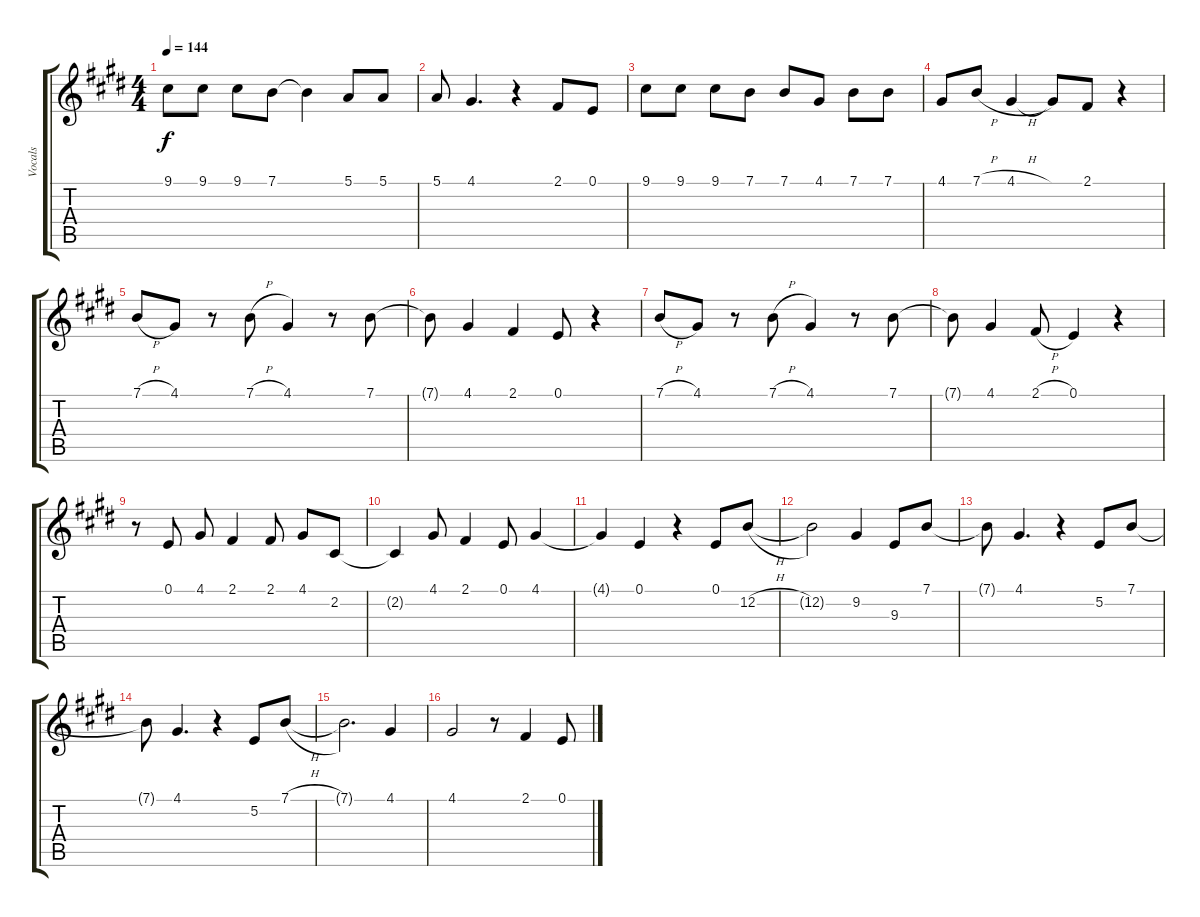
\track ("Vocals" "Vocals") {instrument altosax}
\staff {score tabs}
\tuning (E4 B3 G3 D3 A2 E2) {hide}
\ts (4 4)
\tempo 144
\clef g2
\ks e
9.1.8{dy f} 9.1.8 9.1.8 7.1.8 7.1{t}.4 5.1.8 5.1.8 |
5.1.8 4.1.4{d} r.4 2.1.8 0.1.8 |
9.1.8 9.1.8 9.1.8 7.1.8 7.1.8 4.1.8 7.1.8 7.1.8 |
4.1.8 7.1{h}.8 4.1{h}.4 4.1{t}.8 2.1.8 r.4 |
7.1{h}.8 4.1.8 r.8 7.1{h}.8 4.1.4 r.8 7.1.8 |
7.1{t}.8 4.1.4 2.1.4 0.1.8 r.4 |
7.1{h}.8 4.1.8 r.8 7.1{h}.8 4.1.4 r.8 7.1.8 |
7.1{t}.8 4.1.4 2.1{h}.8 0.1.4 r.4 |
r.8 0.1.8 4.1.8 2.1.4 2.1.8 4.1.8 2.2.8 |
2.2{t}.4 4.1.8 2.1.4 0.1.8 4.1.4 |
4.1{t}.4 0.1.4 r.4 0.1.8 12.2{h}.8 |
12.2{t}.2 9.2.4 9.3.8 7.1.8 |
7.1{t}.8 4.1.4{d} r.4 5.2.8 7.1.8 |
7.1{t}.8 4.1.4{d} r.4 5.2.8 7.1{h}.8 |
7.1{t}.2{d} 4.1.4 |
4.1.2 r.8 2.1.4 0.1.8
